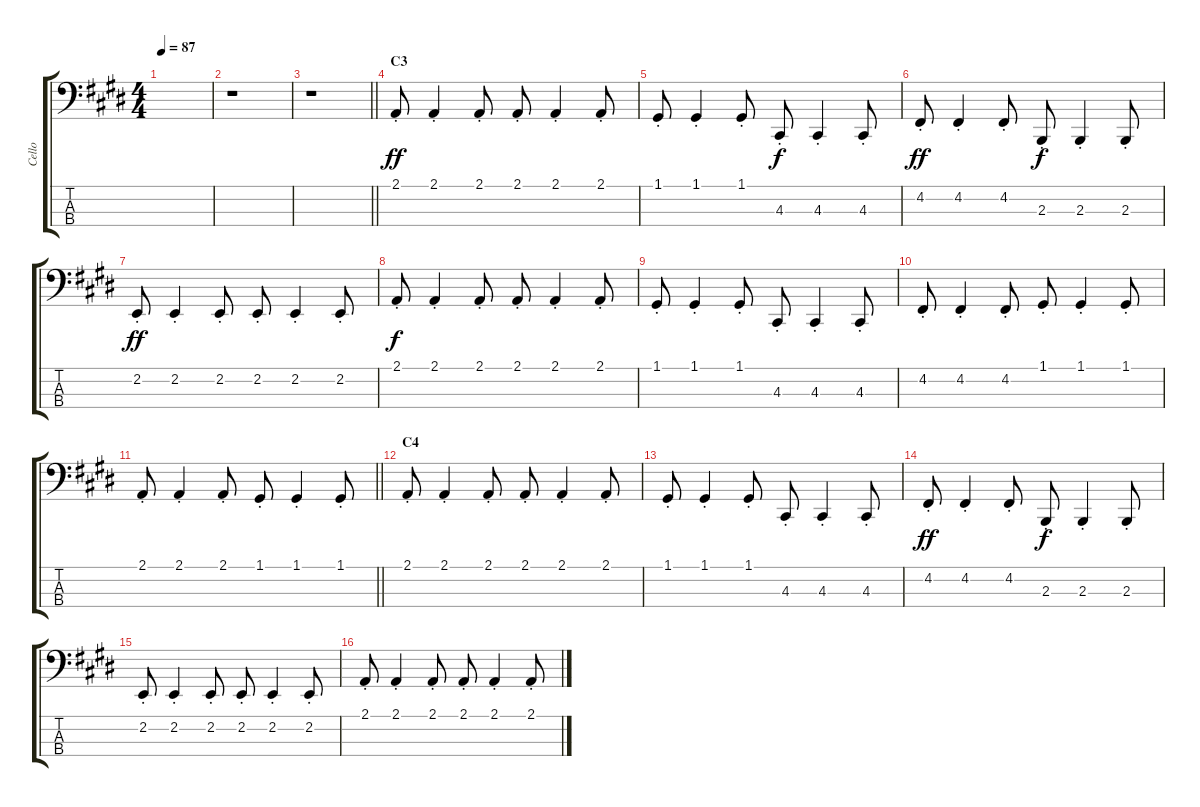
\track ("Cello" "Cello") {instrument cello}
\staff {score tabs}
\tuning (G2 D2 A1 E1) {hide}
\ts (4 4)
\tempo 87
\clef f4
\ks e
|
r.1 |
\barLineRight lightlight
r.1 |
\section ("" "C3")
2.1{st}.8{dy ff} 2.1{st}.4 2.1{st}.8 2.1{st}.8 2.1{st}.4 2.1{st}.8 |
1.1{st}.8 1.1{st}.4 1.1{st}.8 4.3{st}.8{dy f} 4.3{st}.4 4.3{st}.8 |
4.2{st}.8{dy ff} 4.2{st}.4 4.2{st}.8 2.3{st}.8{dy f} 2.3{st}.4 2.3{st}.8 |
2.2{st}.8{dy ff} 2.2{st}.4 2.2{st}.8 2.2{st}.8 2.2{st}.4 2.2{st}.8 |
2.1{st}.8{dy f} 2.1{st}.4 2.1{st}.8 2.1{st}.8 2.1{st}.4 2.1{st}.8 |
1.1{st}.8 1.1{st}.4 1.1{st}.8 4.3{st}.8 4.3{st}.4 4.3{st}.8 |
4.2{st}.8 4.2{st}.4 4.2{st}.8 1.1{st}.8 1.1{st}.4 1.1{st}.8 |
\barLineRight lightlight
2.1{st}.8 2.1{st}.4 2.1{st}.8 1.1{st}.8 1.1{st}.4 1.1{st}.8 |
\section ("" "C4")
2.1{st}.8 2.1{st}.4 2.1{st}.8 2.1{st}.8 2.1{st}.4 2.1{st}.8 |
1.1{st}.8 1.1{st}.4 1.1{st}.8 4.3{st}.8 4.3{st}.4 4.3{st}.8 |
4.2{st}.8{dy ff} 4.2{st}.4 4.2{st}.8 2.3{st}.8{dy f} 2.3{st}.4 2.3{st}.8 |
2.2{st}.8 2.2{st}.4 2.2{st}.8 2.2{st}.8 2.2{st}.4 2.2{st}.8 |
2.1{st}.8 2.1{st}.4 2.1{st}.8 2.1{st}.8 2.1{st}.4 2.1{st}.8
